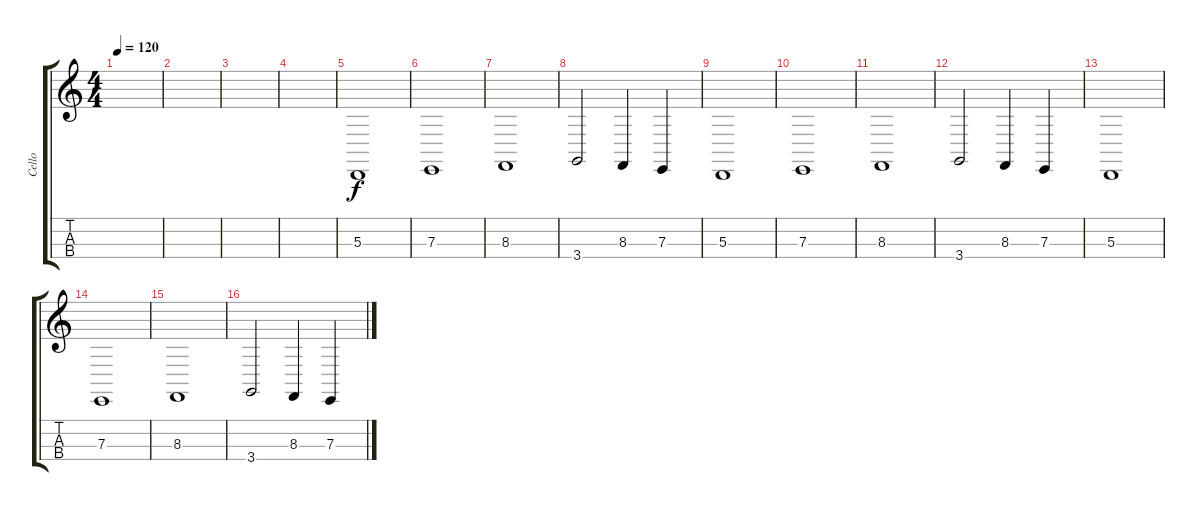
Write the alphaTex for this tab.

\track ("Cello" "Cello") {instrument cello}
\staff {score tabs}
\tuning (G2 D2 A1 E2) {hide}
\ts (4 4)
\tempo 120
\clef g2
\ks c
|
|
|
|
5.3.1 |
7.3.1 |
8.3.1 |
3.4.2 8.3.4 7.3.4 |
5.3.1 |
7.3.1 |
8.3.1 |
3.4.2 8.3.4 7.3.4 |
5.3.1 |
7.3.1 |
8.3.1 |
3.4.2 8.3.4 7.3.4
